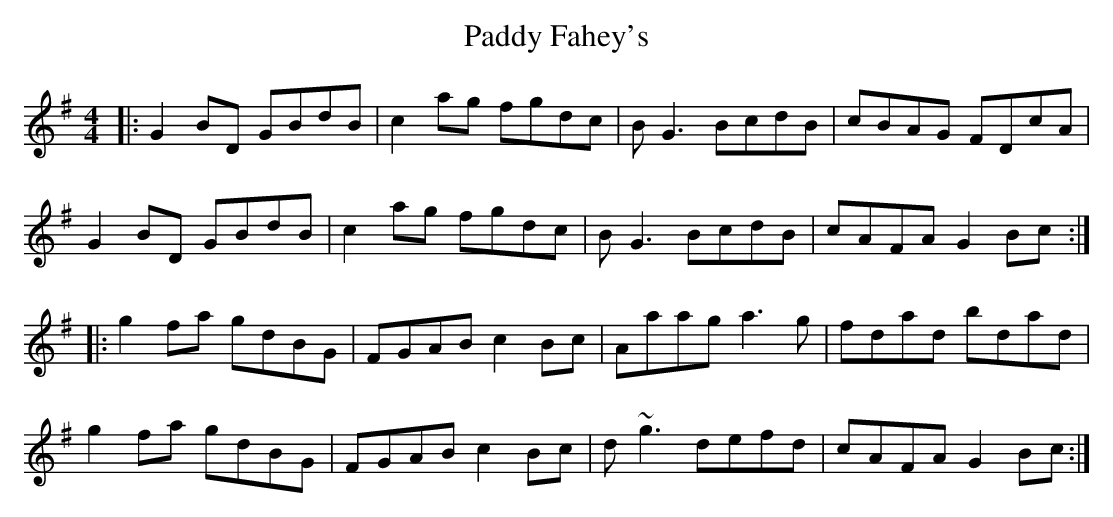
X:1
T: Paddy Fahey's
M: 4/4
L: 1/8
K: Gmaj
|:G2 BD GBdB|c2 ag fgdc|BG3 BcdB|cBAG FDcA|
G2 BD GBdB|c2 ag fgdc|BG3 BcdB|cAFA G2 Bc:|
|:g2fa gdBG|FGAB c2 Bc|Aaag a3g|fdad bdad|
g2 fa gdBG|FGAB c2 Bc|d~g3 defd| cAFA G2 Bc:|
